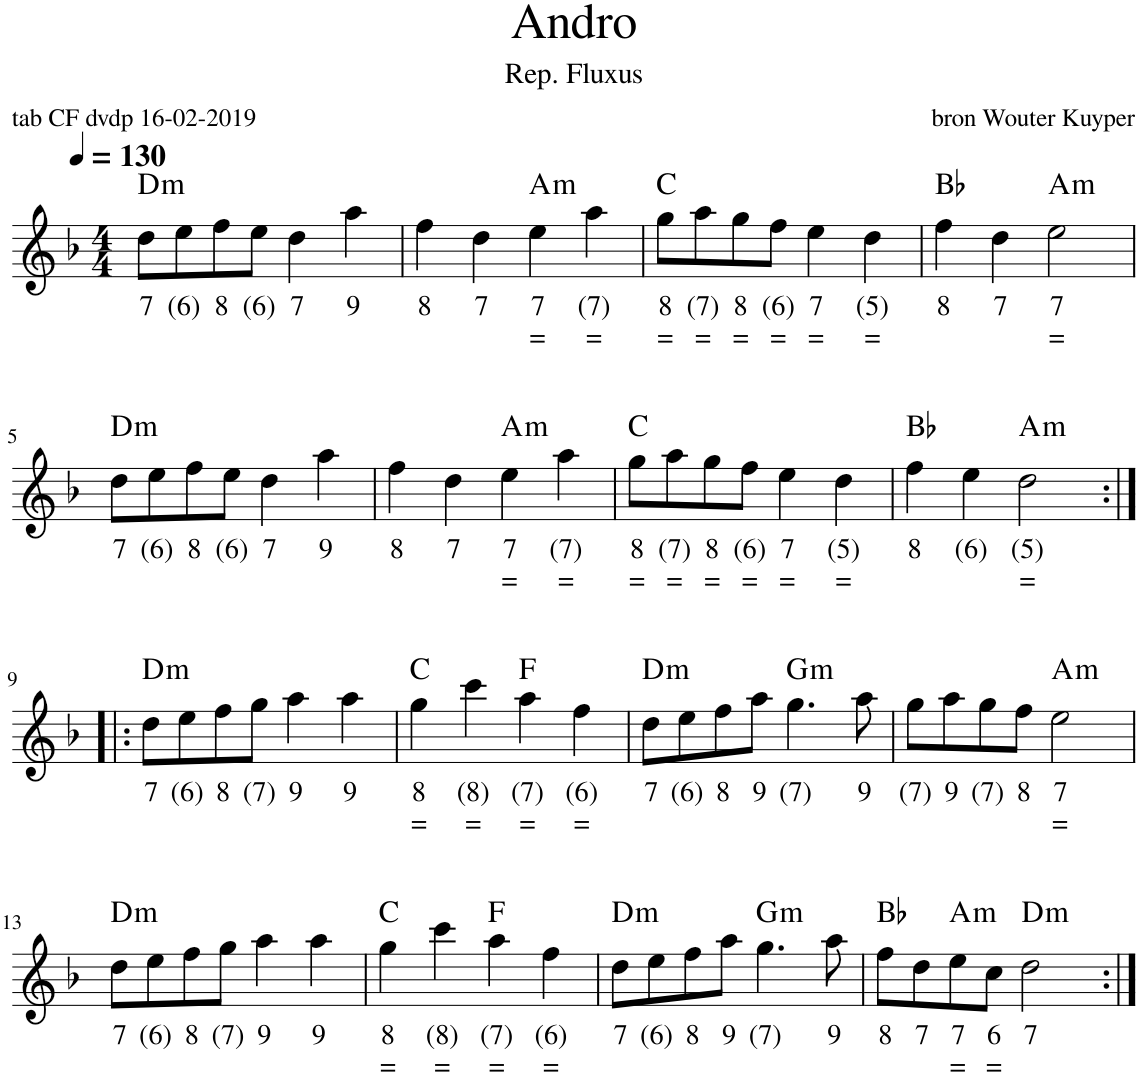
**kern	**text	**text	**harte
*part1	*part1	*part1	*part1
*staff1	*staff1	*staff1	*
*I"Piano	*	*	*
*I'Pno.	*	*	*
*clefG2	*	*	*
*k[b-]	*	*	*
*M4/4	*	*	*
*MM130	*	*	*
=1	=1	=1	=1
!	!LO:LY:b	!	!LO:H:kt=m
8dd\L	7	.	D:min
!	!LO:LY:b	!	!
8ee\	(6)	.	.
!	!LO:LY:b	!	!
8ff\	8	.	.
!	!LO:LY:b	!	!
8ee\J	(6)	.	.
!	!LO:LY:b	!	!
4dd\	7	.	.
!	!LO:LY:b	!	!
4aa\	9	.	.
=2	=2	=2	=2
!	!LO:LY:b	!	!
4ff\	8	.	.
!	!LO:LY:b	!	!
4dd\	7	.	.
!	!LO:LY:b	!LO:LY:b	!LO:H:kt=m
4ee\	7	=	A:min
!	!LO:LY:b	!LO:LY:b	!
4aa\	(7)	=	.
=3	=3	=3	=3
!	!LO:LY:b	!LO:LY:b	!
8gg\L	8	=	C:maj
!	!LO:LY:b	!LO:LY:b	!
8aa\	(7)	=	.
!	!LO:LY:b	!LO:LY:b	!
8gg\	8	=	.
!	!LO:LY:b	!LO:LY:b	!
8ff\J	(6)	=	.
!	!LO:LY:b	!LO:LY:b	!
4ee\	7	=	.
!	!LO:LY:b	!LO:LY:b	!
4dd\	(5)	=	.
=4	=4	=4	=4
!	!LO:LY:b	!	!
4ff\	8	.	Bb:maj
!	!LO:LY:b	!	!
4dd\	7	.	.
!	!LO:LY:b	!LO:LY:b	!LO:H:kt=m
2ee\	7	=	A:min
!!LO:LB:g=z
=5	=5	=5	=5
!	!LO:LY:b	!	!LO:H:kt=m
8dd\L	7	.	D:min
!	!LO:LY:b	!	!
8ee\	(6)	.	.
!	!LO:LY:b	!	!
8ff\	8	.	.
!	!LO:LY:b	!	!
8ee\J	(6)	.	.
!	!LO:LY:b	!	!
4dd\	7	.	.
!	!LO:LY:b	!	!
4aa\	9	.	.
=6	=6	=6	=6
!	!LO:LY:b	!	!
4ff\	8	.	.
!	!LO:LY:b	!	!
4dd\	7	.	.
!	!LO:LY:b	!LO:LY:b	!LO:H:kt=m
4ee\	7	=	A:min
!	!LO:LY:b	!LO:LY:b	!
4aa\	(7)	=	.
=7	=7	=7	=7
!	!LO:LY:b	!LO:LY:b	!
8gg\L	8	=	C:maj
!	!LO:LY:b	!LO:LY:b	!
8aa\	(7)	=	.
!	!LO:LY:b	!LO:LY:b	!
8gg\	8	=	.
!	!LO:LY:b	!LO:LY:b	!
8ff\J	(6)	=	.
!	!LO:LY:b	!LO:LY:b	!
4ee\	7	=	.
!	!LO:LY:b	!LO:LY:b	!
4dd\	(5)	=	.
=8	=8	=8	=8
!	!LO:LY:b	!	!
4ff\	8	.	Bb:maj
!	!LO:LY:b	!	!
4ee\	(6)	.	.
!	!LO:LY:b	!LO:LY:b	!LO:H:kt=m
2dd\	(5)	=	A:min
!!LO:LB:g=z
=9:|!|:	=9:|!|:	=9:|!|:	=9:|!|:
!	!LO:LY:b	!	!LO:H:kt=m
8dd\L	7	.	D:min
!	!LO:LY:b	!	!
8ee\	(6)	.	.
!	!LO:LY:b	!	!
8ff\	8	.	.
!	!LO:LY:b	!	!
8gg\J	(7)	.	.
!	!LO:LY:b	!	!
4aa\	9	.	.
!	!LO:LY:b	!	!
4aa\	9	.	.
=10	=10	=10	=10
!	!LO:LY:b	!LO:LY:b	!
4gg\	8	=	C:maj
!	!LO:LY:b	!LO:LY:b	!
4ccc\	(8)	=	.
!	!LO:LY:b	!LO:LY:b	!
4aa\	(7)	=	F:maj
!	!LO:LY:b	!LO:LY:b	!
4ff\	(6)	=	.
=11	=11	=11	=11
!	!LO:LY:b	!	!LO:H:kt=m
8dd\L	7	.	D:min
!	!LO:LY:b	!	!
8ee\	(6)	.	.
!	!LO:LY:b	!	!
8ff\	8	.	.
!	!LO:LY:b	!	!
8aa\J	9	.	.
!	!LO:LY:b	!	!LO:H:kt=m
4.gg\	(7)	.	G:min
!	!LO:LY:b	!	!
8aa\	9	.	.
=12	=12	=12	=12
!	!LO:LY:b	!	!
8gg\L	(7)	.	.
!	!LO:LY:b	!	!
8aa\	9	.	.
!	!LO:LY:b	!	!
8gg\	(7)	.	.
!	!LO:LY:b	!	!
8ff\J	8	.	.
!	!LO:LY:b	!LO:LY:b	!LO:H:kt=m
2ee\	7	=	A:min
!!LO:LB:g=z
=13	=13	=13	=13
!	!LO:LY:b	!	!LO:H:kt=m
8dd\L	7	.	D:min
!	!LO:LY:b	!	!
8ee\	(6)	.	.
!	!LO:LY:b	!	!
8ff\	8	.	.
!	!LO:LY:b	!	!
8gg\J	(7)	.	.
!	!LO:LY:b	!	!
4aa\	9	.	.
!	!LO:LY:b	!	!
4aa\	9	.	.
=14	=14	=14	=14
!	!LO:LY:b	!LO:LY:b	!
4gg\	8	=	C:maj
!	!LO:LY:b	!LO:LY:b	!
4ccc\	(8)	=	.
!	!LO:LY:b	!LO:LY:b	!
4aa\	(7)	=	F:maj
!	!LO:LY:b	!LO:LY:b	!
4ff\	(6)	=	.
=15	=15	=15	=15
!	!LO:LY:b	!	!LO:H:kt=m
8dd\L	7	.	D:min
!	!LO:LY:b	!	!
8ee\	(6)	.	.
!	!LO:LY:b	!	!
8ff\	8	.	.
!	!LO:LY:b	!	!
8aa\J	9	.	.
!	!LO:LY:b	!	!LO:H:kt=m
4.gg\	(7)	.	G:min
!	!LO:LY:b	!	!
8aa\	9	.	.
=16	=16	=16	=16
!	!LO:LY:b	!	!
8ff\L	8	.	Bb:maj
!	!LO:LY:b	!	!
8dd\	7	.	.
!	!LO:LY:b	!LO:LY:b	!LO:H:kt=m
8ee\	7	=	A:min
!	!LO:LY:b	!LO:LY:b	!
8cc\J	6	=	.
!	!LO:LY:b	!	!LO:H:kt=m
2dd\	7	.	D:min
=:|!	=:|!	=:|!	=:|!
*-	*-	*-	*-
